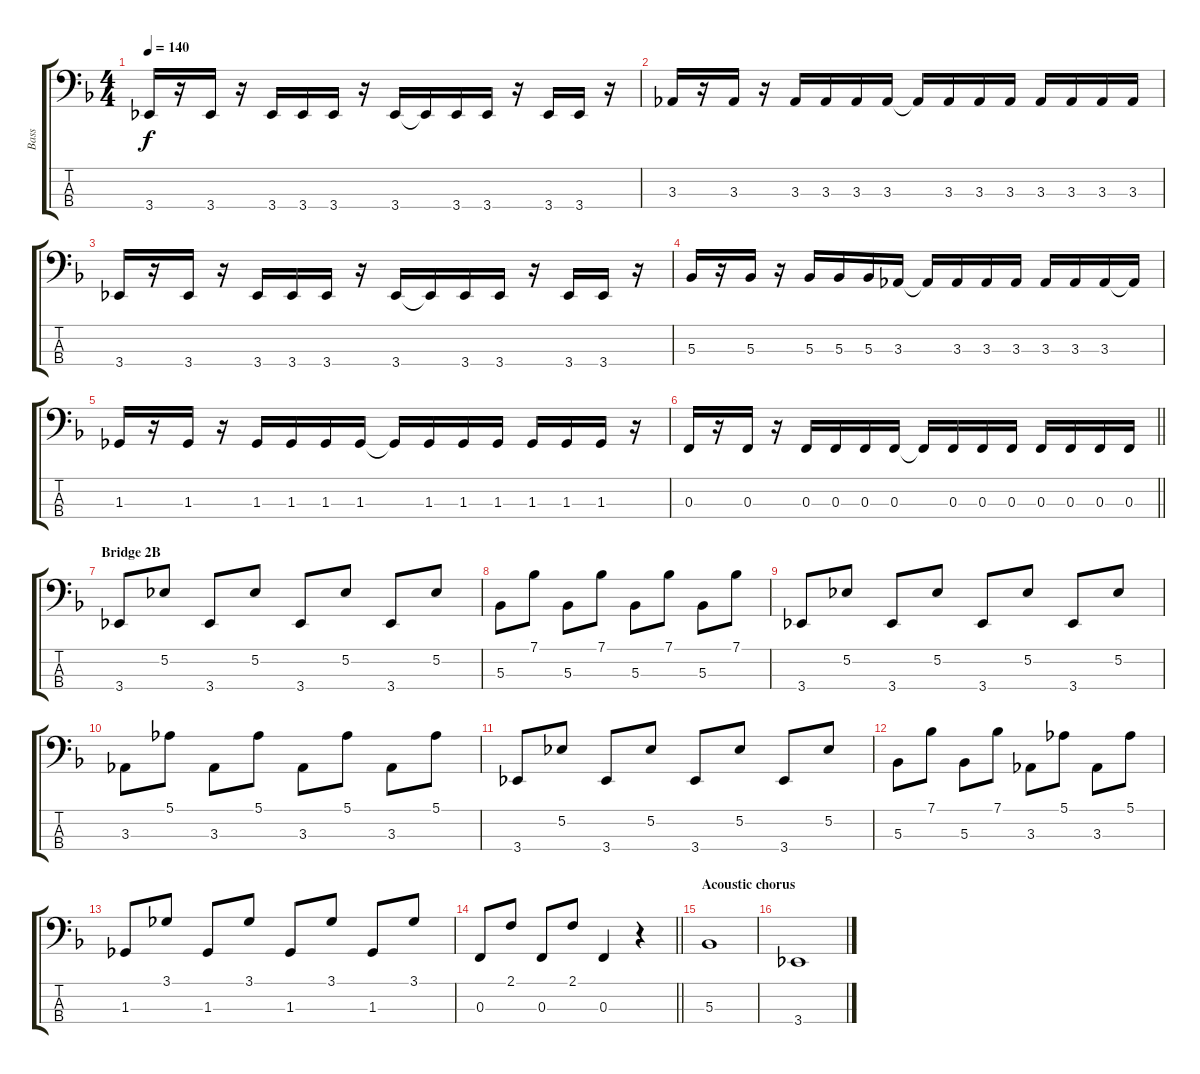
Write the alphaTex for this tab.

\track ("Bass" "Bass") {instrument electricbasspick}
\staff {score tabs}
\tuning (Eb2 Bb1 F1 C1) {hide}
\ts (4 4)
\tempo 140
\clef f4
\ks dminor
3.4.16{dy f} r.16 3.4.16 r.16 3.4.16 3.4.16 3.4.16 r.16 3.4.16 3.4{t}.16 3.4.16 3.4.16 r.16 3.4.16 3.4.16 r.16 |
3.3.16 r.16 3.3.16 r.16 3.3.16 3.3.16 3.3.16 3.3.16 3.3{t}.16 3.3.16 3.3.16 3.3.16 3.3.16 3.3.16 3.3.16 3.3.16 |
3.4.16 r.16 3.4.16 r.16 3.4.16 3.4.16 3.4.16 r.16 3.4.16 3.4{t}.16 3.4.16 3.4.16 r.16 3.4.16 3.4.16 r.16 |
5.3.16 r.16 5.3.16 r.16 5.3.16 5.3.16 5.3.16 3.3.16 3.3{t}.16 3.3.16 3.3.16 3.3.16 3.3.16 3.3.16 3.3.16 3.3{t}.16 |
1.3.16 r.16 1.3.16 r.16 1.3.16 1.3.16 1.3.16 1.3.16 1.3{t}.16 1.3.16 1.3.16 1.3.16 1.3.16 1.3.16 1.3.16 r.16 |
\barLineRight lightlight
0.3.16 r.16 0.3.16 r.16 0.3.16 0.3.16 0.3.16 0.3.16 0.3{t}.16 0.3.16 0.3.16 0.3.16 0.3.16 0.3.16 0.3.16 0.3.16 |
\section ("" "Bridge 2B")
3.4.8 5.2.8 3.4.8 5.2.8 3.4.8 5.2.8 3.4.8 5.2.8 |
5.3.8 7.1.8 5.3.8 7.1.8 5.3.8 7.1.8 5.3.8 7.1.8 |
3.4.8 5.2.8 3.4.8 5.2.8 3.4.8 5.2.8 3.4.8 5.2.8 |
3.3.8 5.1.8 3.3.8 5.1.8 3.3.8 5.1.8 3.3.8 5.1.8 |
3.4.8 5.2.8 3.4.8 5.2.8 3.4.8 5.2.8 3.4.8 5.2.8 |
5.3.8 7.1.8 5.3.8 7.1.8 3.3.8 5.1.8 3.3.8 5.1.8 |
1.3.8 3.1.8 1.3.8 3.1.8 1.3.8 3.1.8 1.3.8 3.1.8 |
\barLineRight lightlight
0.3.8 2.1.8 0.3.8 2.1.8 0.3.4 r.4 |
\section ("" "Acoustic chorus")
5.3.1 |
3.4.1
